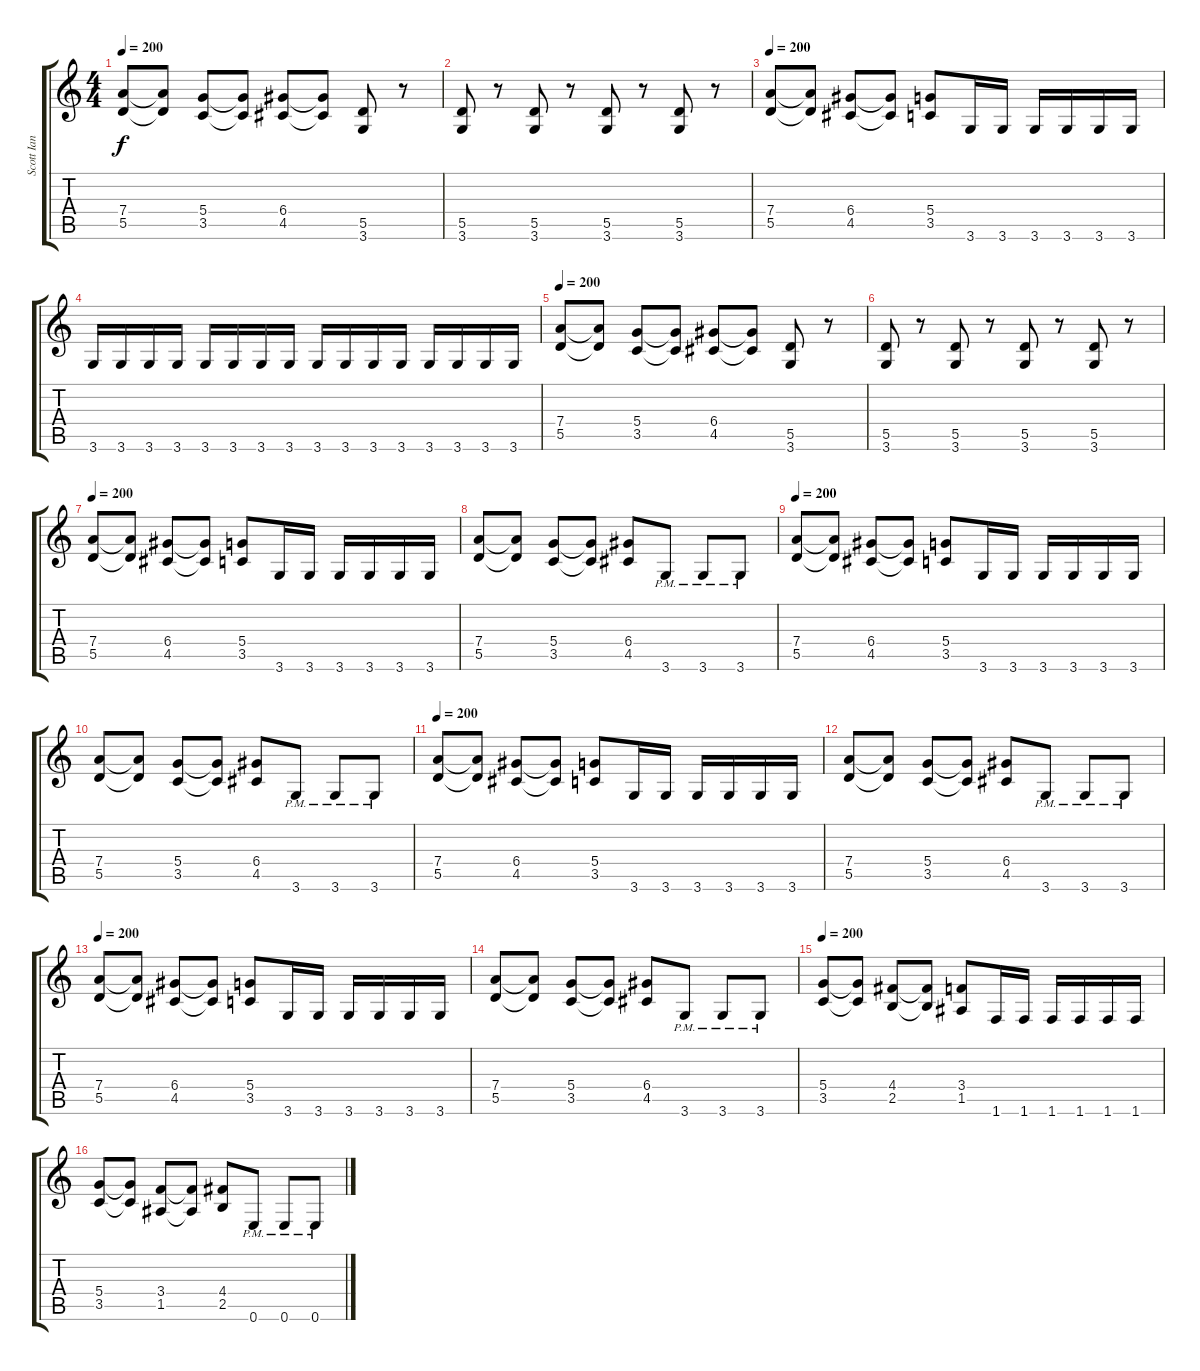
\track ("Scott Ian" "Scott Ian") {instrument distortionguitar}
\staff {score tabs}
\tuning (E4 B3 G3 D3 A2 E2) {hide}
\ts (4 4)
\tempo 200
\clef g2
\ks c
(7.4 5.5).8{dy f} (7.4{t} 5.5{t}).8 (5.4 3.5).8 (5.4{t} 3.5{t}).8 (6.4 4.5).8 (6.4{t} 4.5{t}).8 (5.5 3.6).8 r.8 |
(5.5 3.6).8 r.8 (5.5 3.6).8 r.8 (5.5 3.6).8 r.8 (5.5 3.6).8 r.8 |
\tempo 200
(7.4 5.5).8 (7.4{t} 5.5{t}).8 (6.4 4.5).8 (6.4{t} 4.5{t}).8 (5.4 3.5).8 3.6.16 3.6.16 3.6.16 3.6.16 3.6.16 3.6.16 |
3.6.16 3.6.16 3.6.16 3.6.16 3.6.16 3.6.16 3.6.16 3.6.16 3.6.16 3.6.16 3.6.16 3.6.16 3.6.16 3.6.16 3.6.16 3.6.16 |
\tempo 200
(7.4 5.5).8 (7.4{t} 5.5{t}).8 (5.4 3.5).8 (5.4{t} 3.5{t}).8 (6.4 4.5).8 (6.4{t} 4.5{t}).8 (5.5 3.6).8 r.8 |
(5.5 3.6).8 r.8 (5.5 3.6).8 r.8 (5.5 3.6).8 r.8 (5.5 3.6).8 r.8 |
\tempo 200
(7.4 5.5).8 (7.4{t} 5.5{t}).8 (6.4 4.5).8 (6.4{t} 4.5{t}).8 (5.4 3.5).8 3.6.16 3.6.16 3.6.16 3.6.16 3.6.16 3.6.16 |
(7.4 5.5).8 (7.4{t} 5.5{t}).8 (5.4 3.5).8 (5.4{t} 3.5{t}).8 (6.4 4.5).8 3.6{pm}.8 3.6{pm}.8 3.6{pm}.8 |
\tempo 200
(7.4 5.5).8 (7.4{t} 5.5{t}).8 (6.4 4.5).8 (6.4{t} 4.5{t}).8 (5.4 3.5).8 3.6.16 3.6.16 3.6.16 3.6.16 3.6.16 3.6.16 |
(7.4 5.5).8 (7.4{t} 5.5{t}).8 (5.4 3.5).8 (5.4{t} 3.5{t}).8 (6.4 4.5).8 3.6{pm}.8 3.6{pm}.8 3.6{pm}.8 |
\tempo 200
(7.4 5.5).8 (7.4{t} 5.5{t}).8 (6.4 4.5).8 (6.4{t} 4.5{t}).8 (5.4 3.5).8 3.6.16 3.6.16 3.6.16 3.6.16 3.6.16 3.6.16 |
(7.4 5.5).8 (7.4{t} 5.5{t}).8 (5.4 3.5).8 (5.4{t} 3.5{t}).8 (6.4 4.5).8 3.6{pm}.8 3.6{pm}.8 3.6{pm}.8 |
\tempo 200
(7.4 5.5).8 (7.4{t} 5.5{t}).8 (6.4 4.5).8 (6.4{t} 4.5{t}).8 (5.4 3.5).8 3.6.16 3.6.16 3.6.16 3.6.16 3.6.16 3.6.16 |
(7.4 5.5).8 (7.4{t} 5.5{t}).8 (5.4 3.5).8 (5.4{t} 3.5{t}).8 (6.4 4.5).8 3.6{pm}.8 3.6{pm}.8 3.6{pm}.8 |
\tempo 200
(5.4 3.5).8 (5.4{t} 3.5{t}).8 (4.4 2.5).8 (4.4{t} 2.5{t}).8 (3.4 1.5).8 1.6.16 1.6.16 1.6.16 1.6.16 1.6.16 1.6.16 |
(5.4 3.5).8 (5.4{t} 3.5{t}).8 (3.4 1.5).8 (3.4{t} 1.5{t}).8 (4.4 2.5).8 0.6{pm}.8 0.6{pm}.8 0.6{pm}.8
